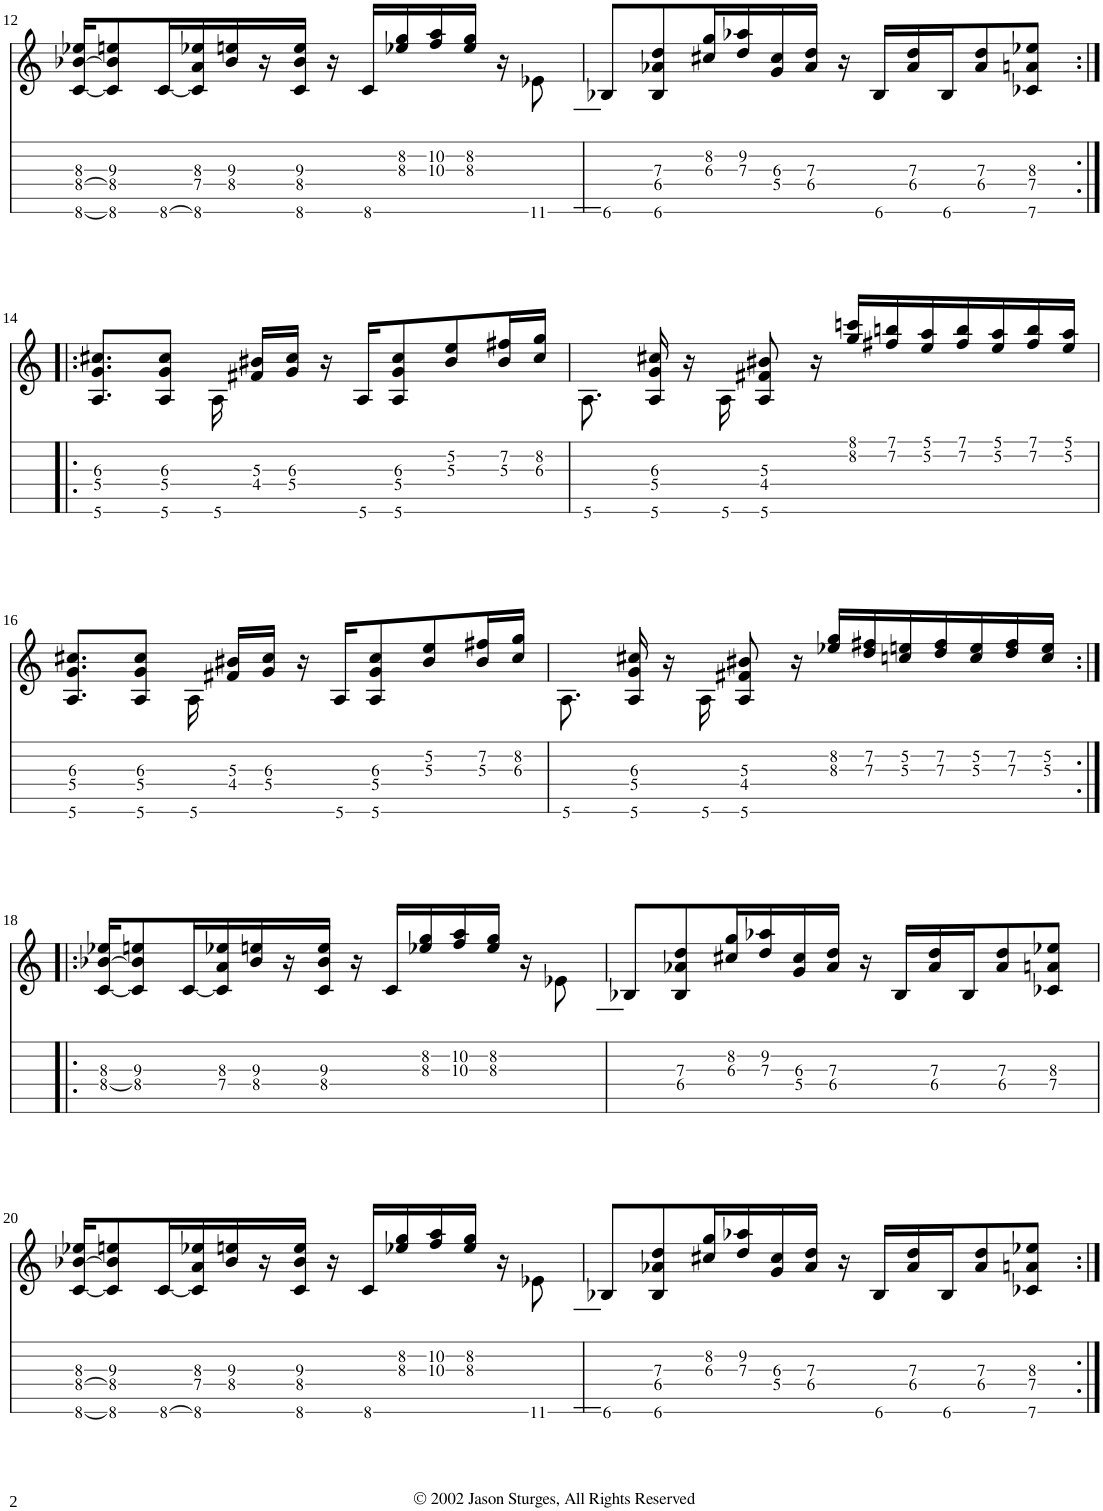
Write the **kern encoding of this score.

**kern	**kern
*part2	*part1
*staff2	*staff1
!!LO:PB:g=z
*	*clefG2
*	*Trd7c12
*k[]	*k[]
*	*M16/16
=12	=12
[16C [16B-X 16e-X	[16c/ [16b-X/ 16ee-X/KL
8C] 8B-] 8en	8c/] 8b-/] 8een/
[16C	[16c/L
16C] 16A 16e-X	16c/] 16a/ 16ee-X/
16B- 16en	16b-/ 16een/
16ryy	16r
16C 16B- 16e	16c/ 16b-/ 16ee/JJ
16ryy	16r
16C	16c/LL
16e-X 16g	16ee-X/ 16gg/
16f 16a	16ff/ 16aa/
16e- 16g	16ee-/ 16gg/JJ
16ryy	16r
8E-	8e-X\
=13	=13
8BB-	8B-X/L
8BB- 8A-X 8d	8B-/ 8a-X/ 8dd/
16c#X 16g	16cc#X/ 16gg/L
16d 16a-X	16dd/ 16aa-X/
16G 16c#	16g/ 16cc#/
16A- 16d	16a-/ 16dd/JJ
16ryy	16r
16BB-	16B-/LL
16A- 16d	16a-/ 16dd/
16BB-	16B-/J
8A- 8d	8a-/ 8dd/
8C- 8An 8e-X	8c-X/ 8an/ 8ee-X/J
!!LO:LB:g=z
=14:|!|:	=14:|!|:
8.AA 8.G 8.c#X	8.A/ 8.g/ 8.cc#X/L
8AA 8G 8c#	8A/ 8g/ 8cc#/J
16AA	16A\
16F#X 16B#X	16f#X/ 16b#X/LL
16G 16c#	16g/ 16cc#/JJ
16ryy	16r
16AA	16A/KL
8AA 8G 8c#	8A/ 8g/ 8cc#/
8B# 8e	8b#/ 8ee/
16B# 16f#X	16b#/ 16ff#X/L
16c# 16g	16cc#/ 16gg/JJ
=15	=15
8.AA	8.A\
16AA 16G 16c#X	16A/ 16g/ 16cc#X/
16ryy	16r
16AA	16A\
8AA 8F#X 8B#X	8A/ 8f#X/ 8b#X/
16ryy	16r
16g 16ccn	16gg/ 16cccn/LL
16f#X 16bn	16ff#X/ 16bbn/
16e 16a	16ee/ 16aa/
16f# 16b	16ff#/ 16bb/
16e 16a	16ee/ 16aa/
16f# 16b	16ff#/ 16bb/
16e 16a	16ee/ 16aa/JJ
!!LO:LB:g=z
=16	=16
8.AA 8.G 8.c#X	8.A/ 8.g/ 8.cc#X/L
8AA 8G 8c#	8A/ 8g/ 8cc#/J
16AA	16A\
16F#X 16B#X	16f#X/ 16b#X/LL
16G 16c#	16g/ 16cc#/JJ
16ryy	16r
16AA	16A/KL
8AA 8G 8c#	8A/ 8g/ 8cc#/
8B# 8e	8b#/ 8ee/
16B# 16f#X	16b#/ 16ff#X/L
16c# 16g	16cc#/ 16gg/JJ
=17	=17
8.AA	8.A\
16AA 16G 16c#X	16A/ 16g/ 16cc#X/
16ryy	16r
16AA	16A\
8AA 8F#X 8B#X	8A/ 8f#X/ 8b#X/
16ryy	16r
16e-X 16g	16ee-X/ 16gg/LL
16d 16f#X	16dd/ 16ff#X/
16cn 16e	16ccn/ 16een/
16d 16f#	16dd/ 16ff#/
16c 16e	16cc/ 16ee/
16d 16f#	16dd/ 16ff#/
16c 16e	16cc/ 16ee/JJ
!!LO:LB:g=z
=18:|!|:	=18:|!|:
[16B-X 16e-X	[16c/ [16b-X/ 16ee-X/KL
8B-] 8en	8c/] 8b-/] 8een/
16ryy	[16c/L
16A 16e-X	16c/] 16a/ 16ee-X/
16B- 16en	16b-/ 16een/
16ryy	16r
16B- 16e	16c/ 16b-/ 16ee/JJ
8ryy	16r
.	16c/LL
16e-X 16g	16ee-X/ 16gg/
16f 16a	16ff/ 16aa/
16e- 16g	16ee-/ 16gg/JJ
8.ryy	16r
.	8e-X\
=19	=19
8ryy	8B-X/L
8A-X 8d	8B-/ 8a-X/ 8dd/
16c#X 16g	16cc#X/ 16gg/L
16d 16a-X	16dd/ 16aa-X/
16G 16c#	16g/ 16cc#/
16A- 16d	16a-/ 16dd/JJ
8ryy	16r
.	16B-/LL
16A- 16d	16a-/ 16dd/
16ryy	16B-/J
8A- 8d	8a-/ 8dd/
8An 8e-X	8c-X/ 8an/ 8ee-X/J
!!LO:LB:g=z
=20	=20
[16C [16B-X 16e-X	[16c/ [16b-X/ 16ee-X/KL
8C] 8B-] 8en	8c/] 8b-/] 8een/
[16C	[16c/L
16C] 16A 16e-X	16c/] 16a/ 16ee-X/
16B- 16en	16b-/ 16een/
16ryy	16r
16C 16B- 16e	16c/ 16b-/ 16ee/JJ
16ryy	16r
16C	16c/LL
16e-X 16g	16ee-X/ 16gg/
16f 16a	16ff/ 16aa/
16e- 16g	16ee-/ 16gg/JJ
16ryy	16r
8E-	8e-X\
=21	=21
8BB-	8B-X/L
8BB- 8A-X 8d	8B-/ 8a-X/ 8dd/
16c#X 16g	16cc#X/ 16gg/L
16d 16a-X	16dd/ 16aa-X/
16G 16c#	16g/ 16cc#/
16A- 16d	16a-/ 16dd/JJ
16ryy	16r
16BB-	16B-/LL
16A- 16d	16a-/ 16dd/
16BB-	16B-/J
8A- 8d	8a-/ 8dd/
8C- 8An 8e-X	8c-X/ 8an/ 8ee-X/J
=:|!	=:|!
*-	*-
